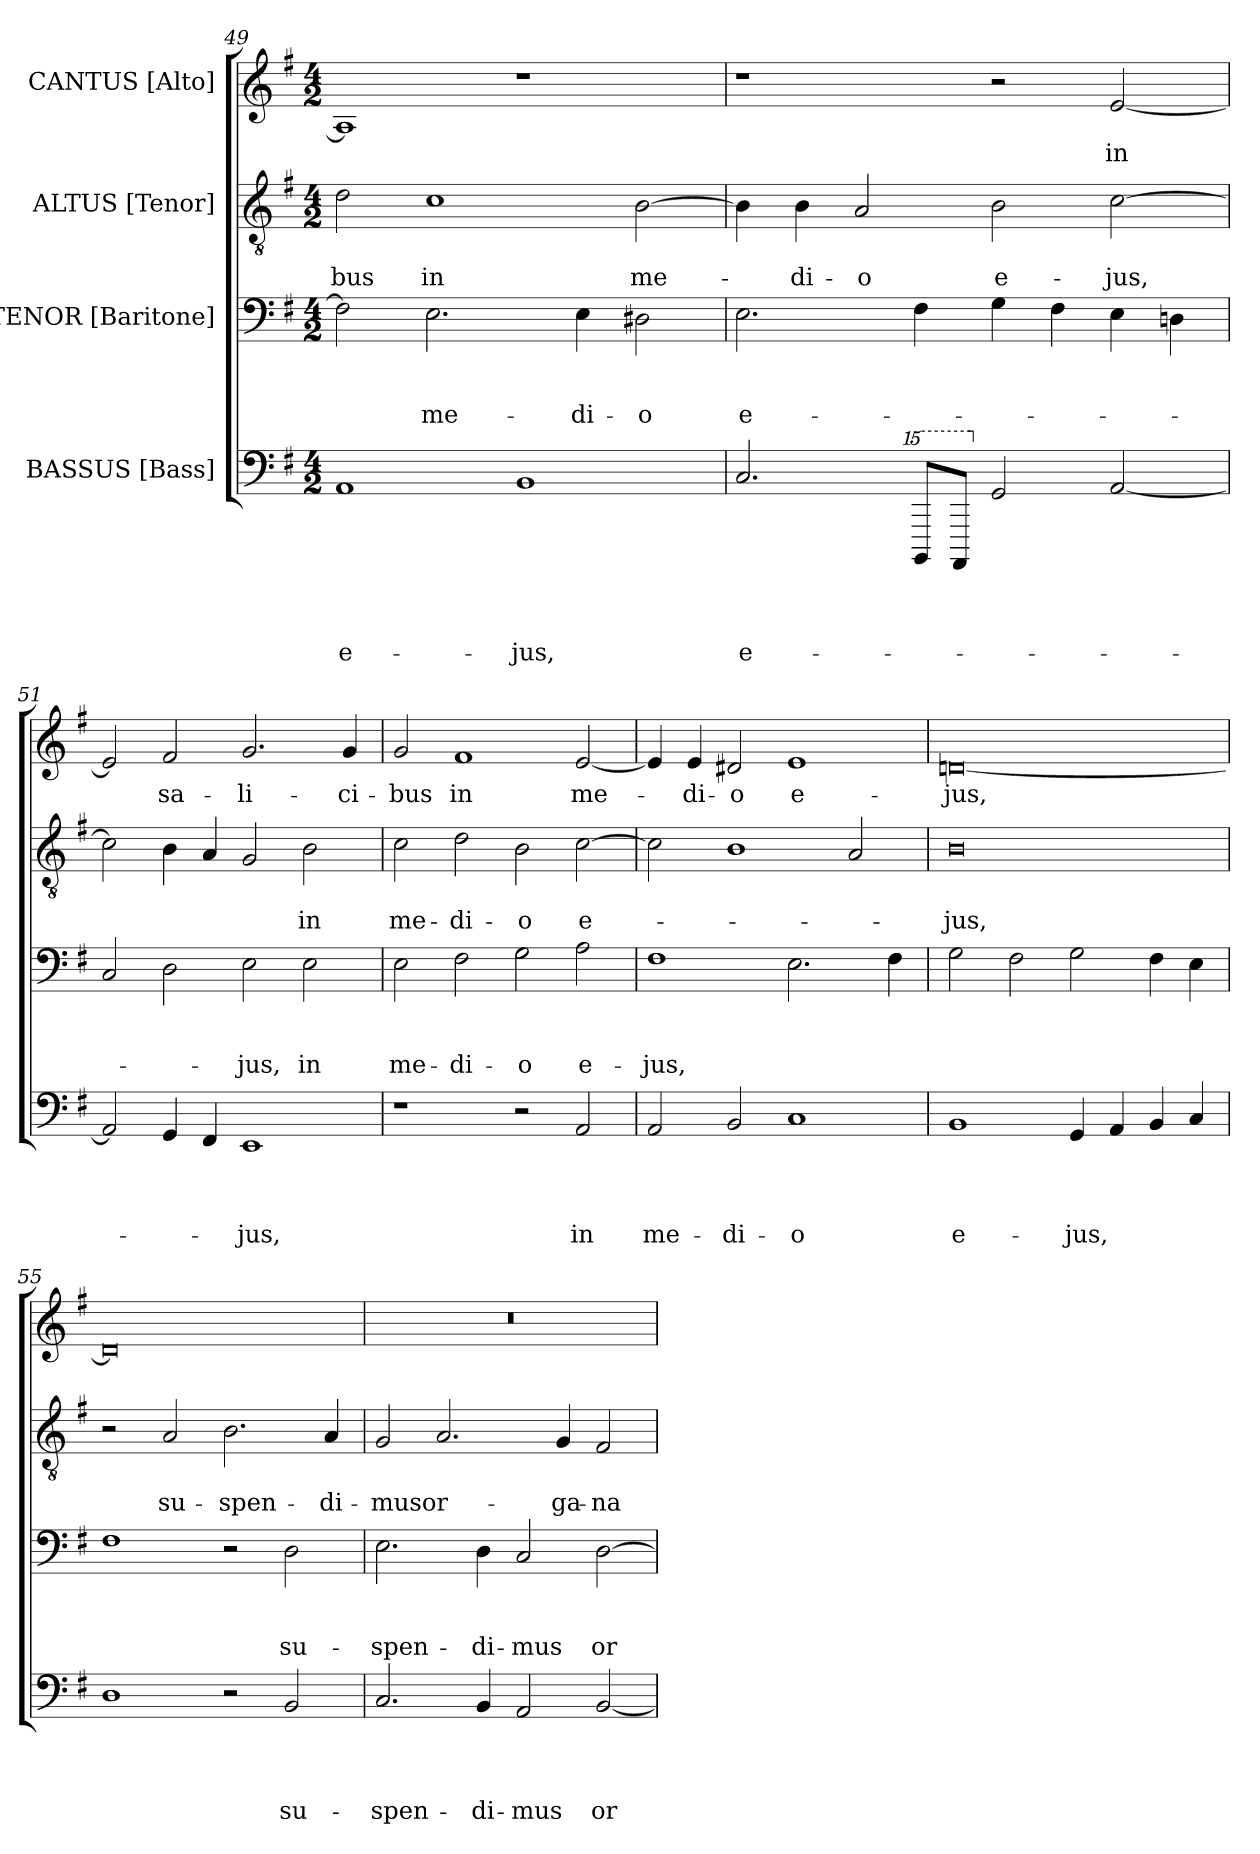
**kern	**text	**text	**text	**text	**kern	**text	**text	**text	**kern	**text	**text	**kern	**text
*part4	*part4	*part4	*part4	*part4	*part3	*part3	*part3	*part3	*part2	*part2	*part2	*part1	*part1
*staff4	*staff4	*staff4	*staff4	*staff4	*staff3	*staff3	*staff3	*staff3	*staff2	*staff2	*staff2	*staff1	*staff1
*I"BASSUS [Bass]	*	*	*	*	*I"TENOR [Baritone]	*	*	*	*I"ALTUS [Tenor]	*	*	*I"CANTUS [Alto]	*
*clefF4	*	*	*	*	*clefF4	*	*	*	*clefGv2	*	*	*clefG2	*
*k[f#]	*	*	*	*	*k[f#]	*	*	*	*k[f#]	*	*	*k[f#]	*
*G:	*	*	*	*	*G:	*	*	*	*G:	*	*	*G:	*
*M4/2	*	*	*	*	*M4/2	*	*	*	*M4/2	*	*	*M4/2	*
=49	=49	=49	=49	=49	=49	=49	=49	=49	=49	=49	=49	=49	=49
!	!	!	!	!LO:LY:b:rj	!	!	!	!	!	!	!LO:LY:b:rj	!	!
1AA	.	.	.	e-	2F#\]	.	.	.	2d\	.	-bus	1A]	.
!	!	!	!	!	!	!	!	!LO:LY:b	!	!	!LO:LY:b:rj	!	!
.	.	.	.	.	2.E\	.	.	me-	1c	.	in	.	.
!	!	!	!	!LO:LY:b:rj	!	!	!	!	!	!	!	!	!
1BB	.	.	.	-jus,	.	.	.	.	.	.	.	1r	.
!	!	!	!	!	!	!	!	!LO:LY:b	!	!	!	!	!
.	.	.	.	.	4E\	.	.	-di-	.	.	.	.	.
!	!	!	!	!	!	!	!	!LO:LY:b	!	!	!LO:LY:b:rj	!	!
.	.	.	.	.	2D#X\	.	.	-o	[>2B\	.	me-	.	.
=50	=50	=50	=50	=50	=50	=50	=50	=50	=50	=50	=50	=50	=50
!	!	!	!	!LO:LY:b:rj	!	!	!	!LO:LY:b	!	!	!	!	!
2.C/	.	.	.	e-	2.E\	.	.	e-	4B\]	.	.	1r	.
!	!	!	!	!	!	!	!	!	!	!	!LO:LY:b:rj	!	!
.	.	.	.	.	.	.	.	.	4B\	.	-di-	.	.
!	!	!	!	!	!	!	!	!	!	!	!LO:LY:b:rj	!	!
.	.	.	.	.	.	.	.	.	2A/	.	-o	.	.
*15ma	*	*	*	*	*	*	*	*	*	*	*	*	*
8BB/L	.	.	.	.	4F#\	.	.	.	.	.	.	.	.
8AA/J	.	.	.	.	.	.	.	.	.	.	.	.	.
*X15ma	*	*	*	*	*	*	*	*	*	*	*	*	*
!	!	!	!	!	!	!	!	!	!	!	!LO:LY:b:rj	!	!
2GG/	.	.	.	.	4G\	.	.	.	2B\	.	e-	2r	.
.	.	.	.	.	4F#\	.	.	.	.	.	.	.	.
!	!	!	!	!	!	!	!	!	!	!	!LO:LY:b:rj	!	!LO:LY:b
[<2AA/	.	.	.	.	4E\	.	.	.	[>2c\	.	-jus,	[<2e/	in
.	.	.	.	.	4Dn\	.	.	.	.	.	.	.	.
=51	=51	=51	=51	=51	=51	=51	=51	=51	=51	=51	=51	=51	=51
2AA/]	.	.	.	.	2C/	.	.	.	2c\]	.	.	2e/]	.
!	!	!	!	!	!	!	!	!	!	!	!	!	!LO:LY:b
4GG/	.	.	.	.	2D\	.	.	.	4B\	.	.	2f#/	sa-
4FF#/	.	.	.	.	.	.	.	.	4A/	.	.	.	.
!	!	!	!	!LO:LY:b:rj	!	!	!	!LO:LY:b	!	!	!	!	!LO:LY:b
1EE	.	.	.	-jus,	2E\	.	.	-jus,	2G/	.	.	2.g/	-li-
!	!	!	!	!	!	!	!	!LO:LY:b	!	!	!LO:LY:b:rj	!	!
.	.	.	.	.	2E\	.	.	in	2B\	.	in	.	.
!	!	!	!	!	!	!	!	!	!	!	!	!	!LO:LY:b
.	.	.	.	.	.	.	.	.	.	.	.	4g/	-ci-
=52	=52	=52	=52	=52	=52	=52	=52	=52	=52	=52	=52	=52	=52
!	!	!	!	!	!	!	!	!LO:LY:b	!	!	!LO:LY:b:rj	!	!LO:LY:b
1r	.	.	.	.	2E\	.	.	me-	2c\	.	me-	2g/	-bus
!	!	!	!	!	!	!	!	!LO:LY:b	!	!	!LO:LY:b:rj	!	!LO:LY:b
.	.	.	.	.	2F#\	.	.	-di-	2d\	.	-di-	1f#	in
!	!	!	!	!	!	!	!	!LO:LY:b	!	!	!LO:LY:b:rj	!	!
2r	.	.	.	.	2G\	.	.	-o	2B\	.	-o	.	.
!	!	!	!	!LO:LY:b:rj	!	!	!	!LO:LY:b	!	!	!LO:LY:b:rj	!	!LO:LY:b
2AA/	.	.	.	in	2A\	.	.	e-	[>2c\	.	e-	[<2e/	me-
=53	=53	=53	=53	=53	=53	=53	=53	=53	=53	=53	=53	=53	=53
!	!	!	!	!LO:LY:b:rj	!	!	!	!LO:LY:b	!	!	!	!	!
2AA/	.	.	.	me-	1F#	.	.	-jus,	2c\]	.	.	4e/]	.
!	!	!	!	!	!	!	!	!	!	!	!	!	!LO:LY:b
.	.	.	.	.	.	.	.	.	.	.	.	4e/	-di-
!	!	!	!	!LO:LY:b:rj	!	!	!	!	!	!	!	!	!LO:LY:b
2BB/	.	.	.	-di-	.	.	.	.	1B	.	.	2d#X/	-o
!	!	!	!	!LO:LY:b:rj	!	!	!	!	!	!	!	!	!LO:LY:b
1C	.	.	.	-o	2.E\	.	.	.	.	.	.	1e	e-
.	.	.	.	.	.	.	.	.	2A/	.	.	.	.
.	.	.	.	.	4F#\	.	.	.	.	.	.	.	.
!!LO:PB:g=z
=54	=54	=54	=54	=54	=54	=54	=54	=54	=54	=54	=54	=54	=54
!	!	!	!	!LO:LY:b:rj	!	!	!	!	!	!	!LO:LY:b:rj	!	!LO:LY:b
1BB	.	.	.	e-	2G\	.	.	.	0B	.	-jus,	[<0dn	-jus,
.	.	.	.	.	2F#\	.	.	.	.	.	.	.	.
!	!	!	!	!LO:LY:b:rj	!	!	!	!	!	!	!	!	!
4GG/	.	.	.	-jus,	2G\	.	.	.	.	.	.	.	.
4AA/	.	.	.	.	.	.	.	.	.	.	.	.	.
4BB/	.	.	.	.	4F#\	.	.	.	.	.	.	.	.
4C/	.	.	.	.	4E\	.	.	.	.	.	.	.	.
=55	=55	=55	=55	=55	=55	=55	=55	=55	=55	=55	=55	=55	=55
1D	.	.	.	.	1F#	.	.	.	2r	.	.	0d]	.
!	!	!	!	!	!	!	!	!	!	!	!LO:LY:b:rj	!	!
.	.	.	.	.	.	.	.	.	2A/	.	su-	.	.
!	!	!	!	!	!	!	!	!	!	!	!LO:LY:b:rj	!	!
2r	.	.	.	.	2r	.	.	.	2.B\	.	-spen-	.	.
!	!	!	!	!LO:LY:b:rj	!	!	!	!LO:LY:b	!	!	!	!	!
2BB/	.	.	.	su-	2D\	.	.	su-	.	.	.	.	.
!	!	!	!	!	!	!	!	!	!	!	!LO:LY:b:rj	!	!
.	.	.	.	.	.	.	.	.	4A/	.	-di-	.	.
=56	=56	=56	=56	=56	=56	=56	=56	=56	=56	=56	=56	=56	=56
!	!	!	!	!LO:LY:b:rj	!	!	!	!LO:LY:b	!	!	!LO:LY:b:rj	!	!
2.C/	.	.	.	-spen-	2.E\	.	.	-spen-	2G/	.	-musor-	0r	.
.	.	.	.	.	.	.	.	.	2.A/	.	.	.	.
!	!	!	!	!LO:LY:b:rj	!	!	!	!LO:LY:b	!	!	!	!	!
4BB/	.	.	.	-di-	4D\	.	.	-di-	.	.	.	.	.
!	!	!	!	!LO:LY:b:rj	!	!	!	!LO:LY:b	!	!	!	!	!
2AA/	.	.	.	-mus	2C/	.	.	-mus	.	.	.	.	.
!	!	!	!	!	!	!	!	!	!	!	!LO:LY:b:rj	!	!
.	.	.	.	.	.	.	.	.	4G/	.	-ga-	.	.
!	!	!	!	!LO:LY:b:rj	!	!	!	!LO:LY:b	!	!	!LO:LY:b:rj	!	!
[<2BB/	.	.	.	or-	[>2D\	.	.	or-	2F#/	.	-na	.	.
=	=	=	=	=	=	=	=	=	=	=	=	=	=
*-	*-	*-	*-	*-	*-	*-	*-	*-	*-	*-	*-	*-	*-
